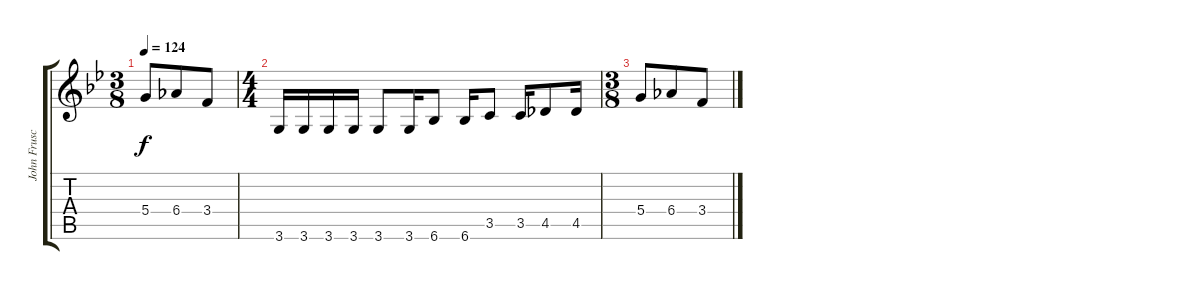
\track ("John Frusciante" "John Frusc") {instrument distortionguitar}
\staff {score tabs}
\tuning (E4 B3 G3 D3 A2 E2) {hide}
\ts (3 8)
\tempo 124
\clef g2
\ks gminor
5.4.8{dy f} 6.4.8 3.4.8 |
\ts (4 4)
3.6.16 3.6.16 3.6.16 3.6.16 3.6.8 3.6.16 6.6.8 6.6.16 3.5.8 3.5.16 4.5.8 4.5.16 |
\ts (3 8)
5.4.8 6.4.8 3.4.8
